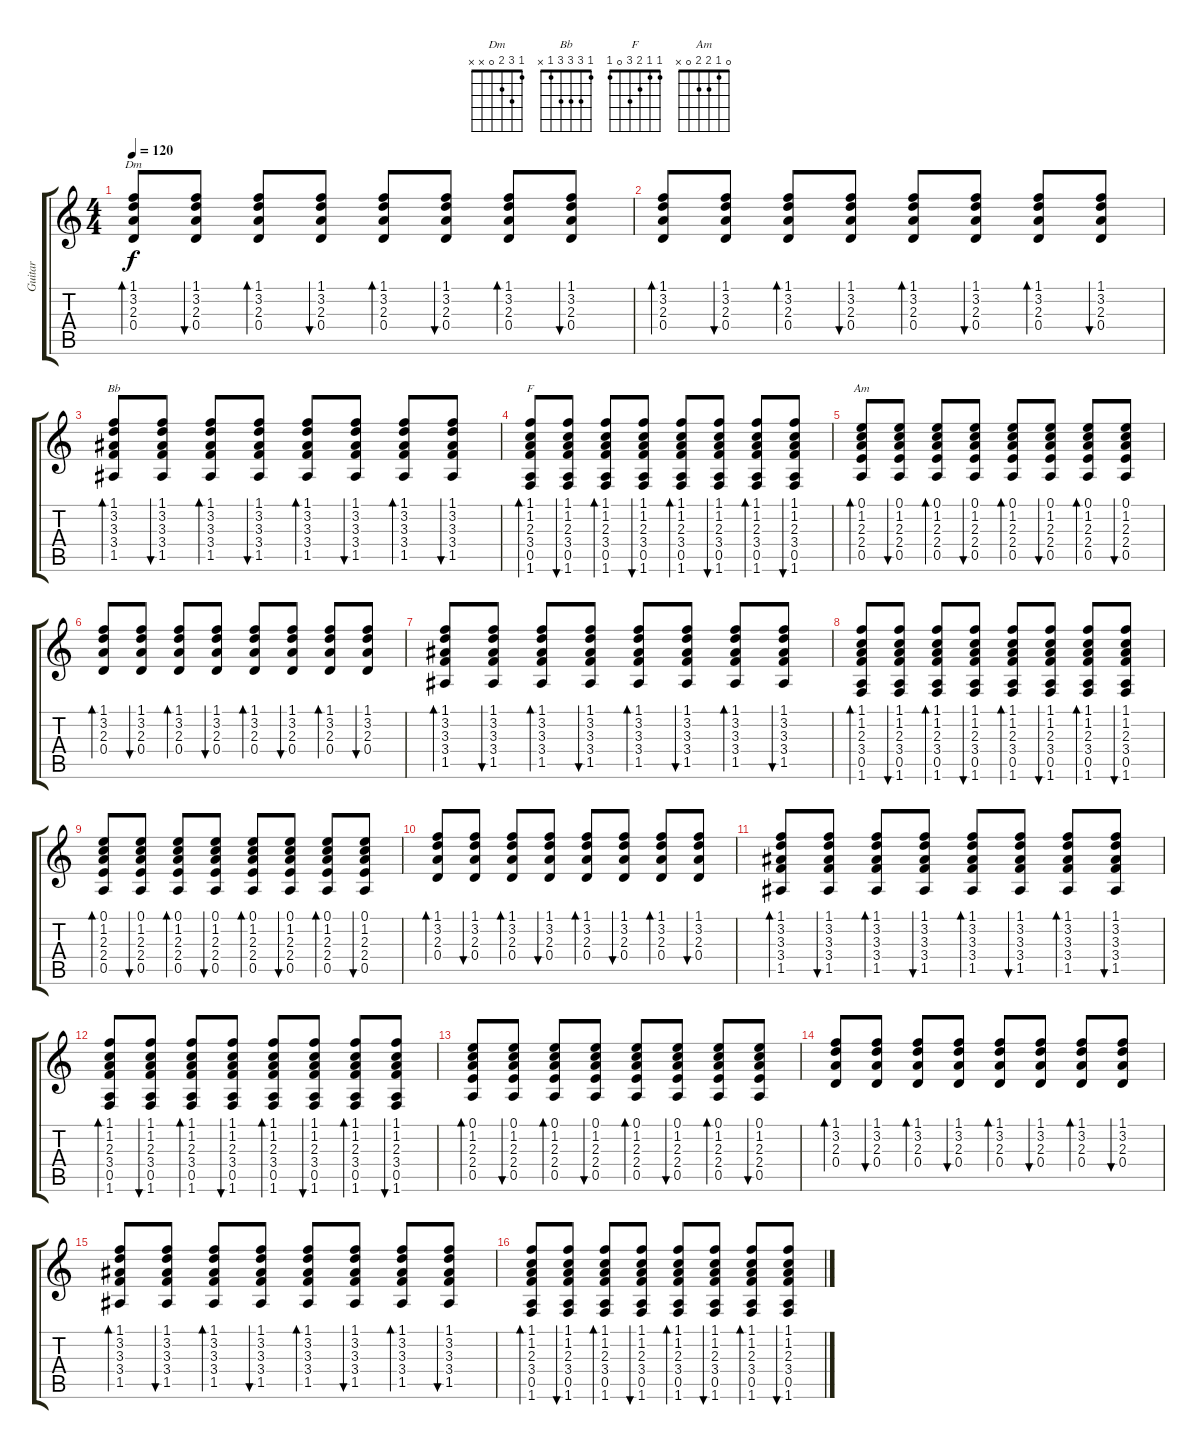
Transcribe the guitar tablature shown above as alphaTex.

\track ("Guitar" "Guitar") {instrument acousticguitarnylon}
\staff {score tabs}
\tuning (E4 B3 G3 D3 A2 E2) {hide}
\chord ("Dm" 1 3 2 0 x x)
\chord ("Bb" 1 3 3 3 1 x)
\chord ("F" 1 1 2 3 0 1)
\chord ("Am" 0 1 2 2 0 x)
\ts (4 4)
\tempo 120
\clef g2
\ks c
(1.1 3.2 2.3 0.4).8{bd 60 ch "Dm" dy f} (1.1 3.2 2.3 0.4).8{bu 60} (1.1 3.2 2.3 0.4).8{bd 60} (1.1 3.2 2.3 0.4).8{bu 60} (1.1 3.2 2.3 0.4).8{bd 60} (1.1 3.2 2.3 0.4).8{bu 60} (1.1 3.2 2.3 0.4).8{bd 60} (1.1 3.2 2.3 0.4).8{bu 60} |
(1.1 3.2 2.3 0.4).8{bd 60} (1.1 3.2 2.3 0.4).8{bu 60} (1.1 3.2 2.3 0.4).8{bd 60} (1.1 3.2 2.3 0.4).8{bu 60} (1.1 3.2 2.3 0.4).8{bd 60} (1.1 3.2 2.3 0.4).8{bu 60} (1.1 3.2 2.3 0.4).8{bd 60} (1.1 3.2 2.3 0.4).8{bu 60} |
(1.1 3.2 3.3 3.4 1.5).8{bd 60 ch "Bb"} (1.1 3.2 3.3 3.4 1.5).8{bu 60} (1.1 3.2 3.3 3.4 1.5).8{bd 60} (1.1 3.2 3.3 3.4 1.5).8{bu 60} (1.1 3.2 3.3 3.4 1.5).8{bd 60} (1.1 3.2 3.3 3.4 1.5).8{bu 60} (1.1 3.2 3.3 3.4 1.5).8{bd 60} (1.1 3.2 3.3 3.4 1.5).8{bu 60} |
(1.1 1.2 2.3 3.4 0.5 1.6).8{bd 60 ch "F"} (1.1 1.2 2.3 3.4 0.5 1.6).8{bu 60} (1.1 1.2 2.3 3.4 0.5 1.6).8{bd 60} (1.1 1.2 2.3 3.4 0.5 1.6).8{bu 60} (1.1 1.2 2.3 3.4 0.5 1.6).8{bd 60} (1.1 1.2 2.3 3.4 0.5 1.6).8{bu 60} (1.1 1.2 2.3 3.4 0.5 1.6).8{bd 60} (1.1 1.2 2.3 3.4 0.5 1.6).8{bu 60} |
(0.1 1.2 2.3 2.4 0.5).8{bd 60 ch "Am"} (0.1 1.2 2.3 2.4 0.5).8{bu 60} (0.1 1.2 2.3 2.4 0.5).8{bd 60} (0.1 1.2 2.3 2.4 0.5).8{bu 60} (0.1 1.2 2.3 2.4 0.5).8{bd 60} (0.1 1.2 2.3 2.4 0.5).8{bu 60} (0.1 1.2 2.3 2.4 0.5).8{bd 60} (0.1 1.2 2.3 2.4 0.5).8{bu 60} |
(1.1 3.2 2.3 0.4).8{bd 60} (1.1 3.2 2.3 0.4).8{bu 60} (1.1 3.2 2.3 0.4).8{bd 60} (1.1 3.2 2.3 0.4).8{bu 60} (1.1 3.2 2.3 0.4).8{bd 60} (1.1 3.2 2.3 0.4).8{bu 60} (1.1 3.2 2.3 0.4).8{bd 60} (1.1 3.2 2.3 0.4).8{bu 60} |
(1.1 3.2 3.3 3.4 1.5).8{bd 60} (1.1 3.2 3.3 3.4 1.5).8{bu 60} (1.1 3.2 3.3 3.4 1.5).8{bd 60} (1.1 3.2 3.3 3.4 1.5).8{bu 60} (1.1 3.2 3.3 3.4 1.5).8{bd 60} (1.1 3.2 3.3 3.4 1.5).8{bu 60} (1.1 3.2 3.3 3.4 1.5).8{bd 60} (1.1 3.2 3.3 3.4 1.5).8{bu 60} |
(1.1 1.2 2.3 3.4 0.5 1.6).8{bd 60} (1.1 1.2 2.3 3.4 0.5 1.6).8{bu 60} (1.1 1.2 2.3 3.4 0.5 1.6).8{bd 60} (1.1 1.2 2.3 3.4 0.5 1.6).8{bu 60} (1.1 1.2 2.3 3.4 0.5 1.6).8{bd 60} (1.1 1.2 2.3 3.4 0.5 1.6).8{bu 60} (1.1 1.2 2.3 3.4 0.5 1.6).8{bd 60} (1.1 1.2 2.3 3.4 0.5 1.6).8{bu 60} |
(0.1 1.2 2.3 2.4 0.5).8{bd 60} (0.1 1.2 2.3 2.4 0.5).8{bu 60} (0.1 1.2 2.3 2.4 0.5).8{bd 60} (0.1 1.2 2.3 2.4 0.5).8{bu 60} (0.1 1.2 2.3 2.4 0.5).8{bd 60} (0.1 1.2 2.3 2.4 0.5).8{bu 60} (0.1 1.2 2.3 2.4 0.5).8{bd 60} (0.1 1.2 2.3 2.4 0.5).8{bu 60} |
(1.1 3.2 2.3 0.4).8{bd 60} (1.1 3.2 2.3 0.4).8{bu 60} (1.1 3.2 2.3 0.4).8{bd 60} (1.1 3.2 2.3 0.4).8{bu 60} (1.1 3.2 2.3 0.4).8{bd 60} (1.1 3.2 2.3 0.4).8{bu 60} (1.1 3.2 2.3 0.4).8{bd 60} (1.1 3.2 2.3 0.4).8{bu 60} |
(1.1 3.2 3.3 3.4 1.5).8{bd 60} (1.1 3.2 3.3 3.4 1.5).8{bu 60} (1.1 3.2 3.3 3.4 1.5).8{bd 60} (1.1 3.2 3.3 3.4 1.5).8{bu 60} (1.1 3.2 3.3 3.4 1.5).8{bd 60} (1.1 3.2 3.3 3.4 1.5).8{bu 60} (1.1 3.2 3.3 3.4 1.5).8{bd 60} (1.1 3.2 3.3 3.4 1.5).8{bu 60} |
(1.1 1.2 2.3 3.4 0.5 1.6).8{bd 60} (1.1 1.2 2.3 3.4 0.5 1.6).8{bu 60} (1.1 1.2 2.3 3.4 0.5 1.6).8{bd 60} (1.1 1.2 2.3 3.4 0.5 1.6).8{bu 60} (1.1 1.2 2.3 3.4 0.5 1.6).8{bd 60} (1.1 1.2 2.3 3.4 0.5 1.6).8{bu 60} (1.1 1.2 2.3 3.4 0.5 1.6).8{bd 60} (1.1 1.2 2.3 3.4 0.5 1.6).8{bu 60} |
(0.1 1.2 2.3 2.4 0.5).8{bd 60} (0.1 1.2 2.3 2.4 0.5).8{bu 60} (0.1 1.2 2.3 2.4 0.5).8{bd 60} (0.1 1.2 2.3 2.4 0.5).8{bu 60} (0.1 1.2 2.3 2.4 0.5).8{bd 60} (0.1 1.2 2.3 2.4 0.5).8{bu 60} (0.1 1.2 2.3 2.4 0.5).8{bd 60} (0.1 1.2 2.3 2.4 0.5).8{bu 60} |
(1.1 3.2 2.3 0.4).8{bd 60} (1.1 3.2 2.3 0.4).8{bu 60} (1.1 3.2 2.3 0.4).8{bd 60} (1.1 3.2 2.3 0.4).8{bu 60} (1.1 3.2 2.3 0.4).8{bd 60} (1.1 3.2 2.3 0.4).8{bu 60} (1.1 3.2 2.3 0.4).8{bd 60} (1.1 3.2 2.3 0.4).8{bu 60} |
(1.1 3.2 3.3 3.4 1.5).8{bd 60} (1.1 3.2 3.3 3.4 1.5).8{bu 60} (1.1 3.2 3.3 3.4 1.5).8{bd 60} (1.1 3.2 3.3 3.4 1.5).8{bu 60} (1.1 3.2 3.3 3.4 1.5).8{bd 60} (1.1 3.2 3.3 3.4 1.5).8{bu 60} (1.1 3.2 3.3 3.4 1.5).8{bd 60} (1.1 3.2 3.3 3.4 1.5).8{bu 60} |
(1.1 1.2 2.3 3.4 0.5 1.6).8{bd 60} (1.1 1.2 2.3 3.4 0.5 1.6).8{bu 60} (1.1 1.2 2.3 3.4 0.5 1.6).8{bd 60} (1.1 1.2 2.3 3.4 0.5 1.6).8{bu 60} (1.1 1.2 2.3 3.4 0.5 1.6).8{bd 60} (1.1 1.2 2.3 3.4 0.5 1.6).8{bu 60} (1.1 1.2 2.3 3.4 0.5 1.6).8{bd 60} (1.1 1.2 2.3 3.4 0.5 1.6).8{bu 60}
